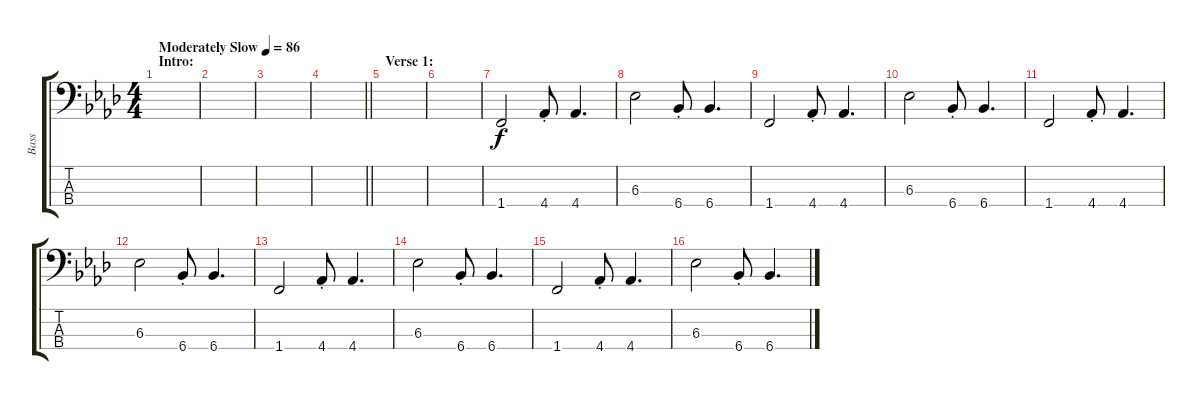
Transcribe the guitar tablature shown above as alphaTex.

\track ("Bass" "Bass") {instrument electricbasspick}
\staff {score tabs}
\tuning (G2 D2 A1 E1) {hide}
\ts (4 4)
\section ("" "Intro:")
\tempo (86 "Moderately Slow")
\clef f4
\ks ab
|
|
|
\barLineRight lightlight
|
\section ("" "Verse 1:")
|
|
1.4.2 4.4{st}.8 4.4.4{d} |
6.3.2 6.4{st}.8 6.4.4{d} |
1.4.2 4.4{st}.8 4.4.4{d} |
6.3.2 6.4{st}.8 6.4.4{d} |
1.4.2 4.4{st}.8 4.4.4{d} |
6.3.2 6.4{st}.8 6.4.4{d} |
1.4.2 4.4{st}.8 4.4.4{d} |
6.3.2 6.4{st}.8 6.4.4{d} |
1.4.2 4.4{st}.8 4.4.4{d} |
6.3.2 6.4{st}.8 6.4.4{d}
